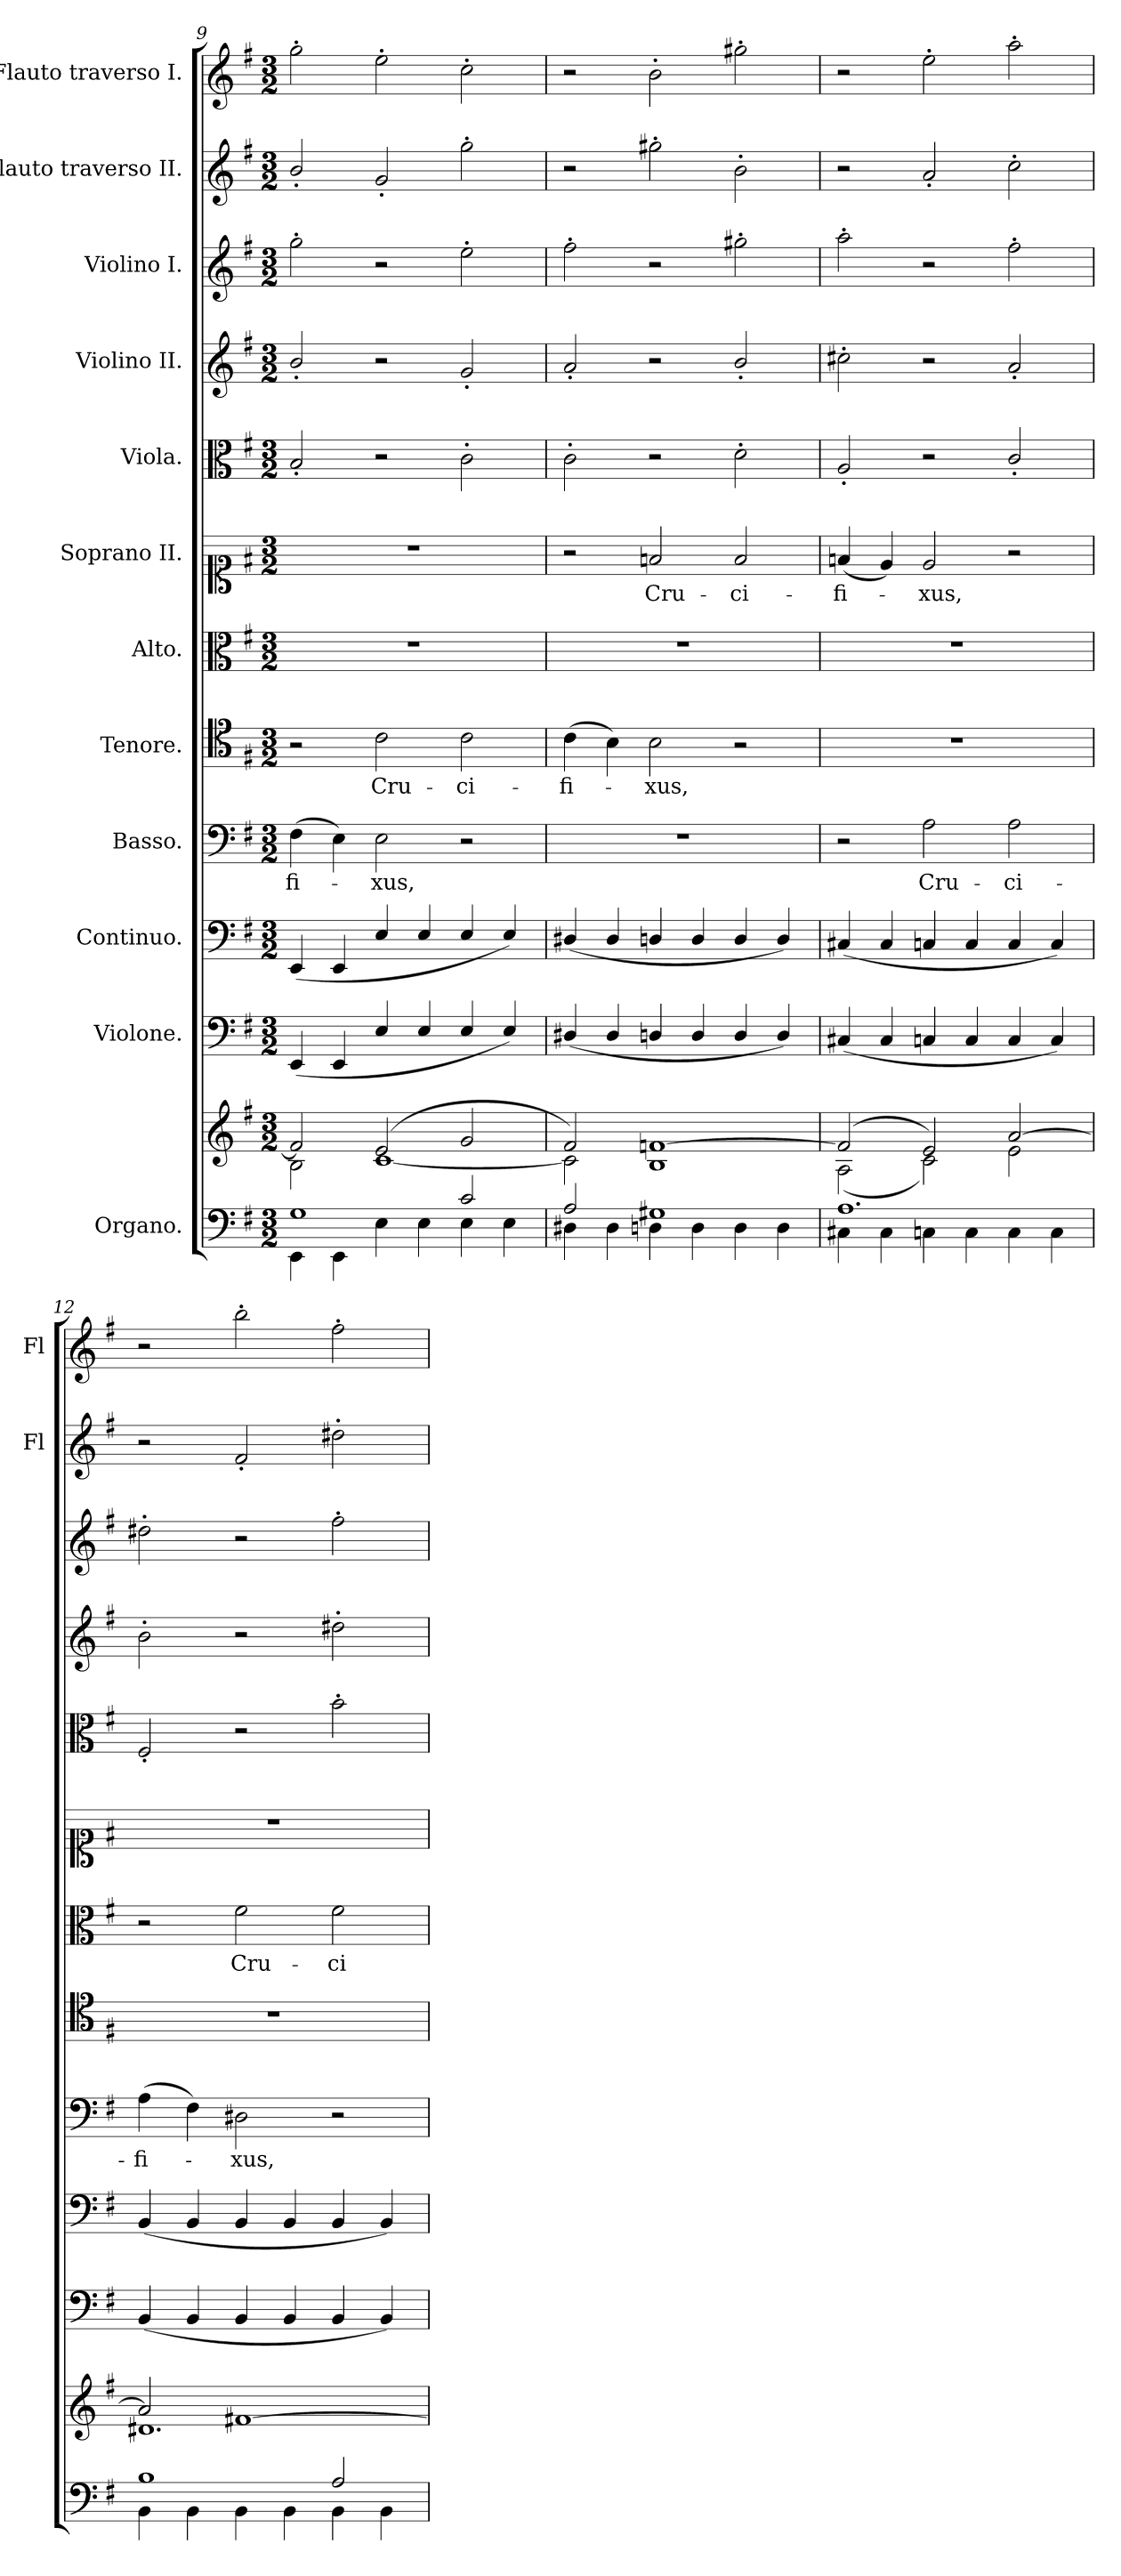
**kern	**kern	**kern	**kern	**kern	**text	**kern	**text	**kern	**text	**kern	**text	**kern	**kern	**kern	**kern	**kern
*part12	*part12	*part11	*part10	*part9	*part9	*part8	*part8	*part7	*part7	*part6	*part6	*part5	*part4	*part3	*part2	*part1
*staff13	*staff12	*staff11	*staff10	*staff9	*staff9	*staff8	*staff8	*staff7	*staff7	*staff6	*staff6	*staff5	*staff4	*staff3	*staff2	*staff1
*I"Organo.	*	*I"Violone.	*I"Continuo.	*I"Basso.	*	*I"Tenore.	*	*I"Alto.	*	*I"Soprano II.	*	*I"Viola.	*I"Violino II.	*I"Violino I.	*I"Flauto traverso II.	*I"Flauto traverso I.
*	*	*	*	*	*	*	*	*	*	*	*	*	*	*	*I'Fl	*I'Fl
*clefF4	*clefG2	*clefF4	*clefF4	*clefF4	*	*clefC4	*	*clefC3	*	*clefC1	*	*clefC3	*clefG2	*clefG2	*clefG2	*clefG2
*	*	*ITrd7c12	*	*	*	*	*	*	*	*	*	*	*	*	*	*
*k[f#]	*k[f#]	*k[f#]	*k[f#]	*k[f#]	*	*k[f#]	*	*k[f#]	*	*k[f#]	*	*k[f#]	*k[f#]	*k[f#]	*k[f#]	*k[f#]
*M3/2	*M3/2	*M3/2	*M3/2	*M3/2	*	*M3/2	*	*M3/2	*	*M3/2	*	*M3/2	*M3/2	*M3/2	*M3/2	*M3/2
=9	=9	=9	=9	=9	=9	=9	=9	=9	=9	=9	=9	=9	=9	=9	=9	=9
*^	*^	*	*	*	*	*	*	*	*	*	*	*	*	*	*	*
!	!	!	!	!	!	!	!LO:LY:b	!	!	!	!	!	!	!	!	!	!	!
1G	4EE\	2f#/]	2B\	(4EEE/	(4EE/	(4F#\	-fi-	2r	.	1.r	.	1.r	.	2B'/	2b'/	2gg'\	2b'/	2gg'\
.	4EE\	.	.	4EEE/	4EE/	4E\)	.	.	.	.	.	.	.	.	.	.	.	.
!	!	!	!	!	!	!	!LO:LY:b	!	!LO:LY:b	!	!	!	!	!	!	!	!	!
.	4E\	(2e/	[1c	4EE/	4E/	2E\	-xus,	2c\	Cru-	.	.	.	.	2r	2r	2r	2g'/	2ee'\
.	4E\	.	.	4EE/	4E/	.	.	.	.	.	.	.	.	.	.	.	.	.
!	!	!	!	!	!	!	!	!	!LO:LY:b	!	!	!	!	!	!	!	!	!
2c/	4E\	2g/	.	4EE/	4E/	2r	.	2c\	-ci-	.	.	.	.	2c'\	2g'/	2ee'\	2gg'\	2cc'\
.	4E\	.	.	4EE/)	4E/)	.	.	.	.	.	.	.	.	.	.	.	.	.
=10	=10	=10	=10	=10	=10	=10	=10	=10	=10	=10	=10	=10	=10	=10	=10	=10	=10	=10
!	!	!	!	!	!	!	!	!	!LO:LY:b	!	!	!	!	!	!	!	!	!
2A/	4D#X\	2f#/)	2c\]	(4DD#X/	(4D#X/	1.r	.	(4c\	-fi-	1.r	.	2r	.	2c'\	2a'/	2ff#'\	2r	2r
.	4D#\	.	.	4DD#/	4D#/	.	.	4B\)	.	.	.	.	.	.	.	.	.	.
!	!	!	!	!	!	!	!	!	!LO:LY:b	!	!	!	!LO:LY:b	!	!	!	!	!
1G#X	4Dn\	[1fn	1B	4DDn/	4Dn/	.	.	2B\	-xus,	.	.	2fn/	Cru-	2r	2r	2r	2gg#X'\	2b'\
.	4D\	.	.	4DD/	4D/	.	.	.	.	.	.	.	.	.	.	.	.	.
!	!	!	!	!	!	!	!	!	!	!	!	!	!LO:LY:b	!	!	!	!	!
.	4D\	.	.	4DD/	4D/	.	.	2r	.	.	.	2f/	-ci-	2d'\	2b'/	2gg#X'\	2b'\	2gg#X'\
.	4D\	.	.	4DD/)	4D/)	.	.	.	.	.	.	.	.	.	.	.	.	.
=11	=11	=11	=11	=11	=11	=11	=11	=11	=11	=11	=11	=11	=11	=11	=11	=11	=11	=11
!	!	!	!	!	!	!	!	!	!	!	!	!	!LO:LY:b	!	!	!	!	!
1.A	4C#X\	(2f/]	(2A\	(4CC#X/	(4C#X/	2r	.	1.r	.	1.r	.	(4fn/	-fi-	2A'/	2cc#X'\	2aa'\	2r	2r
.	4C#\	.	.	4CC#/	4C#/	.	.	.	.	.	.	4e/)	.	.	.	.	.	.
!	!	!	!	!	!	!	!LO:LY:b	!	!	!	!	!	!LO:LY:b	!	!	!	!	!
.	4Cn\	2e/)	2c\)	4CCn/	4Cn/	2A\	Cru-	.	.	.	.	2e/	-xus,	2r	2r	2r	2a'/	2ee'\
.	4C\	.	.	4CC/	4C/	.	.	.	.	.	.	.	.	.	.	.	.	.
!	!	!	!	!	!	!	!LO:LY:b	!	!	!	!	!	!	!	!	!	!	!
.	4C\	[2a/	2e\	4CC/	4C/	2A\	-ci-	.	.	.	.	2r	.	2c'/	2a'/	2ff#'\	2cc'\	2aa'\
.	4C\	.	.	4CC/)	4C/)	.	.	.	.	.	.	.	.	.	.	.	.	.
=12	=12	=12	=12	=12	=12	=12	=12	=12	=12	=12	=12	=12	=12	=12	=12	=12	=12	=12
!	!	!	!	!	!	!	!LO:LY:b	!	!	!	!	!	!	!	!	!	!	!
1B	4BB\	2a/]	1.d#X	(4BBB/	(4BB/	(4A\	-fi-	1.r	.	2r	.	1.r	.	2F#'/	2b'\	2dd#X'\	2r	2r
.	4BB\	.	.	4BBB/	4BB/	4F#\)	.	.	.	.	.	.	.	.	.	.	.	.
!	!	!	!	!	!	!	!LO:LY:b	!	!	!	!LO:LY:b	!	!	!	!	!	!	!
.	4BB\	[1f#X	.	4BBB/	4BB/	2D#X\	-xus,	.	.	2f#\	Cru-	.	.	2r	2r	2r	2f#'/	2bb'\
.	4BB\	.	.	4BBB/	4BB/	.	.	.	.	.	.	.	.	.	.	.	.	.
!	!	!	!	!	!	!	!	!	!	!	!LO:LY:b	!	!	!	!	!	!	!
2A/	4BB\	.	.	4BBB/	4BB/	2r	.	.	.	2f#\	-ci-	.	.	2b'\	2dd#X'\	2ff#'\	2dd#X'\	2ff#'\
.	4BB\	.	.	4BBB/)	4BB/)	.	.	.	.	.	.	.	.	.	.	.	.	.
*v	*v	*	*	*	*	*	*	*	*	*	*	*	*	*	*	*	*	*
*	*v	*v	*	*	*	*	*	*	*	*	*	*	*	*	*	*	*
=	=	=	=	=	=	=	=	=	=	=	=	=	=	=	=	=
*-	*-	*-	*-	*-	*-	*-	*-	*-	*-	*-	*-	*-	*-	*-	*-	*-
